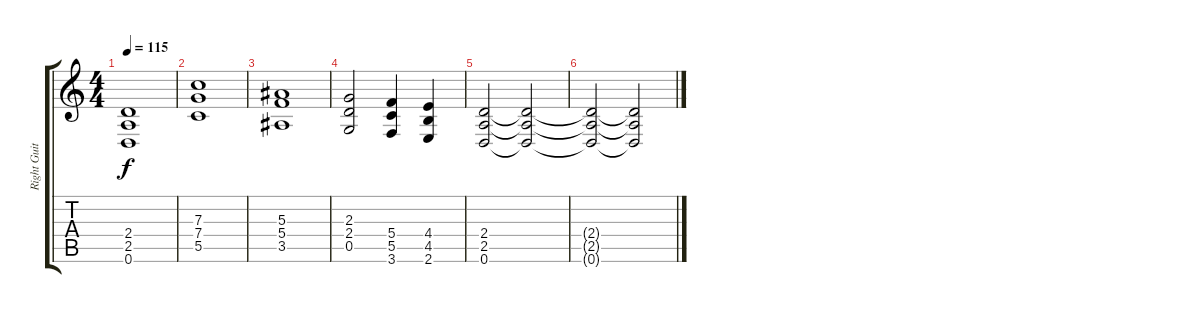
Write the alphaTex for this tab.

\track ("Right Guitar" "Right Guit") {instrument distortionguitar}
\staff {score tabs}
\tuning (D4 A3 F3 C3 G2 D2) {hide}
\ts (4 4)
\tempo 115
\clef g2
\ks c
(2.4 2.5 0.6).1{dy f} |
(7.3 7.4 5.5).1 |
(5.3 5.4 3.5).1 |
(2.3 2.4 0.5).2 (5.4 5.5 3.6).4 (4.4 4.5 2.6).4 |
(2.4 2.5 0.6).2 (2.4{t} 2.5{t} 0.6{t}).2 |
(2.4{t} 2.5{t} 0.6{t}).2 (2.4{t} 2.5{t} 0.6{t}).2
